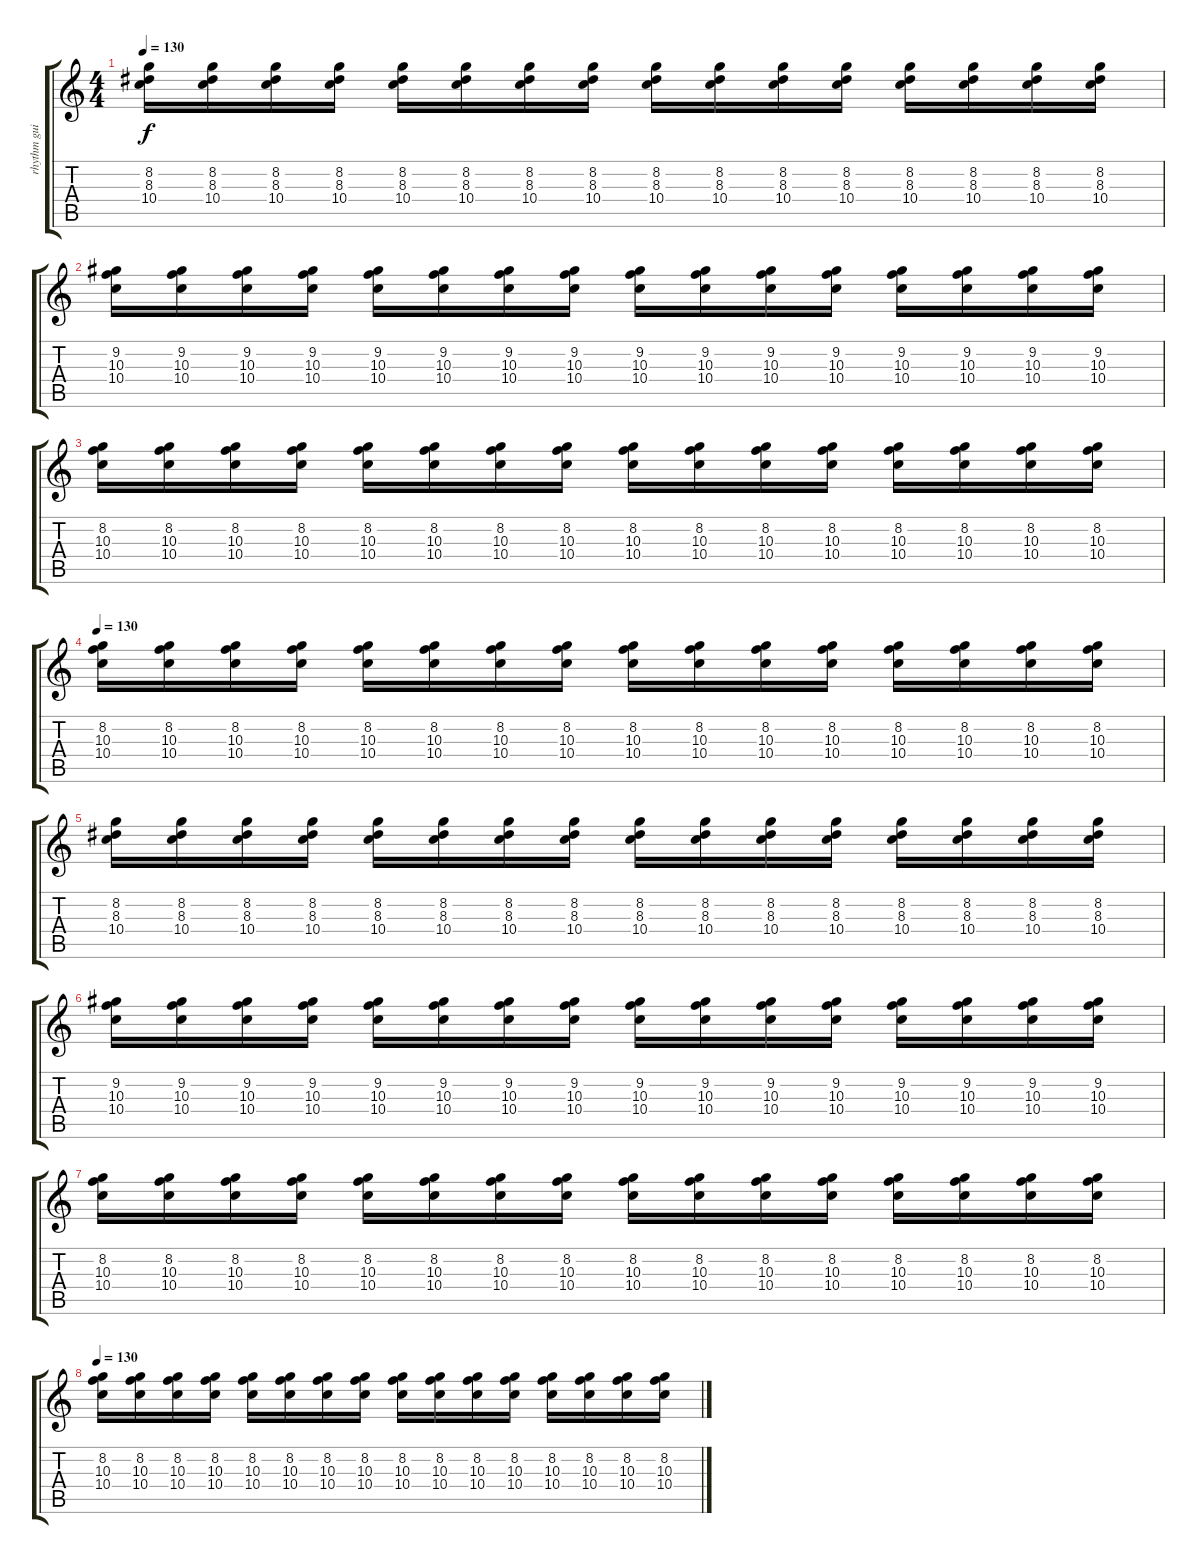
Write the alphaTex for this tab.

\track ("rhythm guitar" "rhythm gui") {instrument distortionguitar}
\staff {score tabs}
\tuning (E4 B3 G3 D3 A2 E2) {hide}
\ts (4 4)
\tempo 130
\clef g2
\ks c
(8.2 8.3 10.4).16{dy f} (8.2 8.3 10.4).16 (8.2 8.3 10.4).16 (8.2 8.3 10.4).16 (8.2 8.3 10.4).16 (8.2 8.3 10.4).16 (8.2 8.3 10.4).16 (8.2 8.3 10.4).16 (8.2 8.3 10.4).16 (8.2 8.3 10.4).16 (8.2 8.3 10.4).16 (8.2 8.3 10.4).16 (8.2 8.3 10.4).16 (8.2 8.3 10.4).16 (8.2 8.3 10.4).16 (8.2 8.3 10.4).16 |
(9.2 10.3 10.4).16 (9.2 10.3 10.4).16 (9.2 10.3 10.4).16 (9.2 10.3 10.4).16 (9.2 10.3 10.4).16 (9.2 10.3 10.4).16 (9.2 10.3 10.4).16 (9.2 10.3 10.4).16 (9.2 10.3 10.4).16 (9.2 10.3 10.4).16 (9.2 10.3 10.4).16 (9.2 10.3 10.4).16 (9.2 10.3 10.4).16 (9.2 10.3 10.4).16 (9.2 10.3 10.4).16 (9.2 10.3 10.4).16 |
(8.2 10.3 10.4).16 (8.2 10.3 10.4).16 (8.2 10.3 10.4).16 (8.2 10.3 10.4).16 (8.2 10.3 10.4).16 (8.2 10.3 10.4).16 (8.2 10.3 10.4).16 (8.2 10.3 10.4).16 (8.2 10.3 10.4).16 (8.2 10.3 10.4).16 (8.2 10.3 10.4).16 (8.2 10.3 10.4).16 (8.2 10.3 10.4).16 (8.2 10.3 10.4).16 (8.2 10.3 10.4).16 (8.2 10.3 10.4).16 |
\tempo 130
(8.2 10.3 10.4).16 (8.2 10.3 10.4).16 (8.2 10.3 10.4).16 (8.2 10.3 10.4).16 (8.2 10.3 10.4).16 (8.2 10.3 10.4).16 (8.2 10.3 10.4).16 (8.2 10.3 10.4).16 (8.2 10.3 10.4).16 (8.2 10.3 10.4).16 (8.2 10.3 10.4).16 (8.2 10.3 10.4).16 (8.2 10.3 10.4).16 (8.2 10.3 10.4).16 (8.2 10.3 10.4).16 (8.2 10.3 10.4).16 |
(8.2 8.3 10.4).16 (8.2 8.3 10.4).16 (8.2 8.3 10.4).16 (8.2 8.3 10.4).16 (8.2 8.3 10.4).16 (8.2 8.3 10.4).16 (8.2 8.3 10.4).16 (8.2 8.3 10.4).16 (8.2 8.3 10.4).16 (8.2 8.3 10.4).16 (8.2 8.3 10.4).16 (8.2 8.3 10.4).16 (8.2 8.3 10.4).16 (8.2 8.3 10.4).16 (8.2 8.3 10.4).16 (8.2 8.3 10.4).16 |
(9.2 10.3 10.4).16 (9.2 10.3 10.4).16 (9.2 10.3 10.4).16 (9.2 10.3 10.4).16 (9.2 10.3 10.4).16 (9.2 10.3 10.4).16 (9.2 10.3 10.4).16 (9.2 10.3 10.4).16 (9.2 10.3 10.4).16 (9.2 10.3 10.4).16 (9.2 10.3 10.4).16 (9.2 10.3 10.4).16 (9.2 10.3 10.4).16 (9.2 10.3 10.4).16 (9.2 10.3 10.4).16 (9.2 10.3 10.4).16 |
(8.2 10.3 10.4).16 (8.2 10.3 10.4).16 (8.2 10.3 10.4).16 (8.2 10.3 10.4).16 (8.2 10.3 10.4).16 (8.2 10.3 10.4).16 (8.2 10.3 10.4).16 (8.2 10.3 10.4).16 (8.2 10.3 10.4).16 (8.2 10.3 10.4).16 (8.2 10.3 10.4).16 (8.2 10.3 10.4).16 (8.2 10.3 10.4).16 (8.2 10.3 10.4).16 (8.2 10.3 10.4).16 (8.2 10.3 10.4).16 |
\tempo 130
(8.2 10.3 10.4).16 (8.2 10.3 10.4).16 (8.2 10.3 10.4).16 (8.2 10.3 10.4).16 (8.2 10.3 10.4).16 (8.2 10.3 10.4).16 (8.2 10.3 10.4).16 (8.2 10.3 10.4).16 (8.2 10.3 10.4).16 (8.2 10.3 10.4).16 (8.2 10.3 10.4).16 (8.2 10.3 10.4).16 (8.2 10.3 10.4).16 (8.2 10.3 10.4).16 (8.2 10.3 10.4).16 (8.2 10.3 10.4).16
